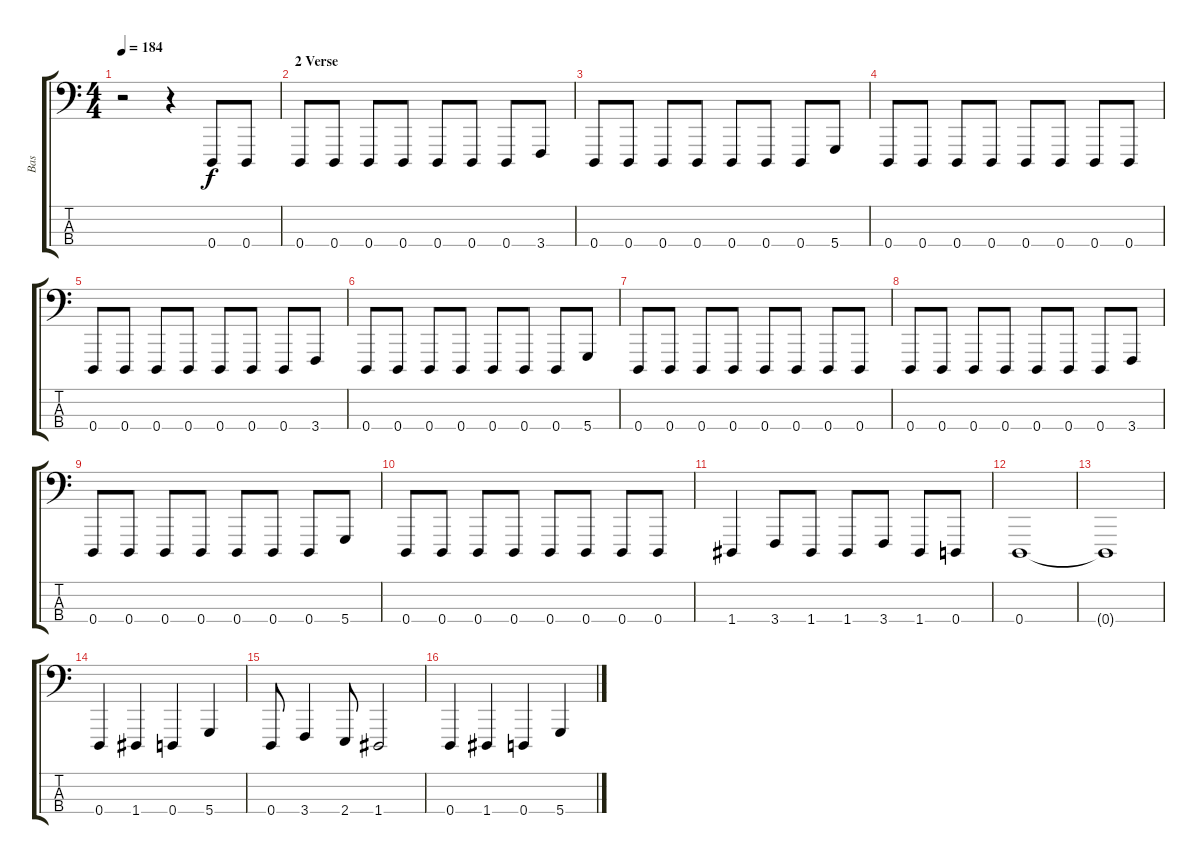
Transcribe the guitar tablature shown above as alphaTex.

\track ("Bas" "Bas") {instrument cello}
\staff {score tabs}
\tuning (F2 C2 G1 D1) {hide}
\ts (4 4)
\tempo 184
\clef f4
\ks c
r.2{dy f} r.4 0.4.8 0.4.8 |
\section ("" "2 Verse")
0.4.8 0.4.8 0.4.8 0.4.8 0.4.8 0.4.8 0.4.8 3.4.8 |
0.4.8 0.4.8 0.4.8 0.4.8 0.4.8 0.4.8 0.4.8 5.4.8 |
0.4.8 0.4.8 0.4.8 0.4.8 0.4.8 0.4.8 0.4.8 0.4.8 |
0.4.8 0.4.8 0.4.8 0.4.8 0.4.8 0.4.8 0.4.8 3.4.8 |
0.4.8 0.4.8 0.4.8 0.4.8 0.4.8 0.4.8 0.4.8 5.4.8 |
0.4.8 0.4.8 0.4.8 0.4.8 0.4.8 0.4.8 0.4.8 0.4.8 |
0.4.8 0.4.8 0.4.8 0.4.8 0.4.8 0.4.8 0.4.8 3.4.8 |
0.4.8 0.4.8 0.4.8 0.4.8 0.4.8 0.4.8 0.4.8 5.4.8 |
0.4.8 0.4.8 0.4.8 0.4.8 0.4.8 0.4.8 0.4.8 0.4.8 |
1.4.4 3.4.8 1.4.8 1.4.8 3.4.8 1.4.8 0.4.8 |
0.4.1 |
0.4{t}.1 |
0.4.4 1.4.4 0.4.4 5.4.4 |
0.4.8 3.4.4 2.4.8 1.4.2 |
0.4.4 1.4.4 0.4.4 5.4.4
